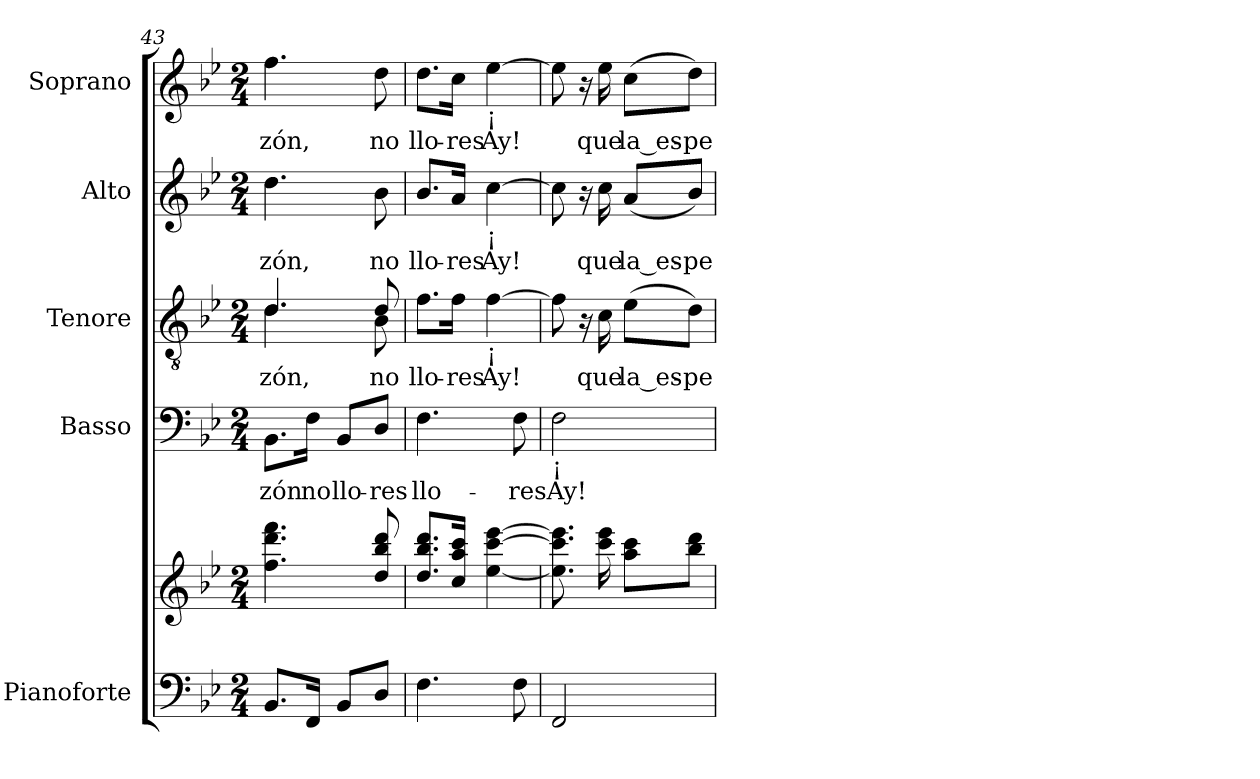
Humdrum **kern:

**kern	**kern	**kern	**text	**kern	**text	**kern	**text	**kern	**text
*part5	*part5	*part4	*part4	*part3	*part3	*part2	*part2	*part1	*part1
*staff6	*staff5	*staff4	*staff4	*staff3	*staff3	*staff2	*staff2	*staff1	*staff1
*I"Pianoforte	*	*I"Basso	*	*I"Tenore	*	*I"Alto	*	*I"Soprano	*
*	*	*I'B.	*	*I'T.	*	*I'A.	*	*I'S.	*
*clefF4	*clefG2	*clefF4	*	*clefGv2	*	*clefG2	*	*clefG2	*
*	*	*	*	*ITrd7c12	*	*	*	*	*
*k[b-e-]	*k[b-e-]	*k[b-e-]	*	*k[b-e-]	*	*k[b-e-]	*	*k[b-e-]	*
*B-:	*B-:	*B-:	*	*B-:	*	*B-:	*	*B-:	*
*M2/4	*M2/4	*M2/4	*	*M2/4	*	*M2/4	*	*M2/4	*
=43	=43	=43	=43	=43	=43	=43	=43	=43	=43
!	!	!	!LO:LY:b:color=#000000	!	!	!	!	!	!
!	!	!	!	!	!LO:LY:b:color=#000000	!	!	!	!
*	*	*	*	*^	*	*	*	*	*
!	!	!	!	!	!	!	!	!LO:LY:b:color=#000000	!	!
!	!	!	!	!	!	!	!	!	!	!LO:LY:b:color=#000000
8.BB-i/L	4.ffi\ 4.dddi 4.fffi	8.BB-i\L	-zón	4.Di/	4.Di\	-zón,	4.ddi\	-zón,	4.ffi\	-zón,
!	!	!	!LO:LY:b:color=#000000	!	!	!	!	!	!	!
16FFi/Jk	.	16Fi\Jk	no	.	.	.	.	.	.	.
!	!	!	!LO:LY:b:color=#000000	!	!	!	!	!	!	!
8BB-i/L	.	8BB-i/L	llo-	.	.	.	.	.	.	.
!	!	!	!LO:LY:b:color=#000000	!	!	!	!	!	!	!
!	!	!	!	!	!	!LO:LY:b:color=#000000	!	!	!	!
!	!	!	!	!	!	!	!	!LO:LY:b:color=#000000	!	!
!	!	!	!	!	!	!	!	!	!	!LO:LY:b:color=#000000
8Di/J	8ddi/ 8bb-i 8dddi	8Di/J	-res	8Di/	8BB-i\	no	8b-i\	no	8ddi\	no
*	*	*	*	*v	*v	*	*	*	*	*
=44	=44	=44	=44	=44	=44	=44	=44	=44	=44
*	*	*	*	*^	*	*	*	*	*
!	!	!	!LO:LY:b:color=#000000	!	!	!	!	!	!	!
*	*	*	*	*v	*v	*	*	*	*	*
*	*	*	*	*^	*	*	*	*	*
!	!	!	!	!	!	!LO:LY:b:color=#000000	!	!	!	!
*	*	*	*	*v	*v	*	*	*	*	*
*	*	*	*	*^	*	*	*	*	*
!	!	!	!	!	!	!	!	!LO:LY:b:color=#000000	!	!
*	*	*	*	*v	*v	*	*	*	*	*
*	*	*	*	*^	*	*	*	*	*
!	!	!	!	!	!	!	!	!	!	!LO:LY:b:color=#000000
*	*	*	*	*v	*v	*	*	*	*	*
4.Fi\	8.ddi/ 8.bb-i 8.dddiL	4.Fi\	llo-	8.Fi\L	llo-	8.b-i/L	llo-	8.ddi\L	llo-
!	!	!	!	!	!LO:LY:b:color=#000000	!	!	!	!
!	!	!	!	!	!	!	!LO:LY:b:color=#000000	!	!
!	!	!	!	!	!	!	!	!	!LO:LY:b:color=#000000
.	16cci/ 16aai 16ccciJk	.	.	16Fi\Jk	-res	16ai/Jk	-res	16cci\Jk	-res
!	!	!	!	!	!LO:LY:b:color=#000000	!	!	!	!
!	!	!	!	!	!	!	!LO:LY:b:color=#000000	!	!
!	!	!	!	!	!	!	!	!LO:TX:b:t=¡	!
!	!	!	!	!	!	!LO:TX:b:t=¡	!	!	!
!	!	!	!	!LO:TX:b:t=¡	!	!	!	!	!
!	!	!	!	!	!	!	!	!	!LO:LY:b:color=#000000
.	[4ee-i\ [4ccci [4eee-i	.	.	[4Fi\	Ay!	[4cci\	Ay!	[4ee-i\	Ay!
!	!	!	!LO:LY:b:color=#000000	!	!	!	!	!	!
8Fi\	.	8Fi\	-res	.	.	.	.	.	.
=45	=45	=45	=45	=45	=45	=45	=45	=45	=45
!	!	!LO:TX:b:t=¡	!	!	!	!	!	!	!
!	!	!	!LO:LY:b:color=#000000	!	!	!	!	!	!
2FFi/	8.ee-i\] 8.ccci] 8.eee-i]	2Fi\	Ay!	8Fi\]	.	8cci\]	.	8ee-i\]	.
.	.	.	.	16r	.	16r	.	16r	.
!	!	!	!	!	!LO:LY:b:color=#000000	!	!	!	!
!	!	!	!	!	!	!	!LO:LY:b:color=#000000	!	!
!	!	!	!	!	!	!	!	!	!LO:LY:b:color=#000000
.	16ccci\ 16eee-i	.	.	16Ci\	que	16cci\	que	16ee-i\	que
!	!	!	!	!	!LO:LY:b:color=#000000	!	!	!	!
!	!	!	!	!	!	!	!LO:LY:b:color=#000000	!	!
!	!	!	!	!	!	!	!	!	!LO:LY:b:color=#000000
.	8aai\ 8ccciL	.	.	(8E-i\L	la_es-	(8ai/L	la_es-	(8cci\L	la_es-
!	!	!	!	!	!LO:LY:b:color=#000000	!	!	!	!
!	!	!	!	!	!	!	!LO:LY:b:color=#000000	!	!
!	!	!	!	!	!	!	!	!	!LO:LY:b:color=#000000
.	8bb-i\ 8dddiJ	.	.	8Di\J)	-pe-	8b-i/J)	-pe-	8ddi\J)	-pe-
=	=	=	=	=	=	=	=	=	=
*-	*-	*-	*-	*-	*-	*-	*-	*-	*-
